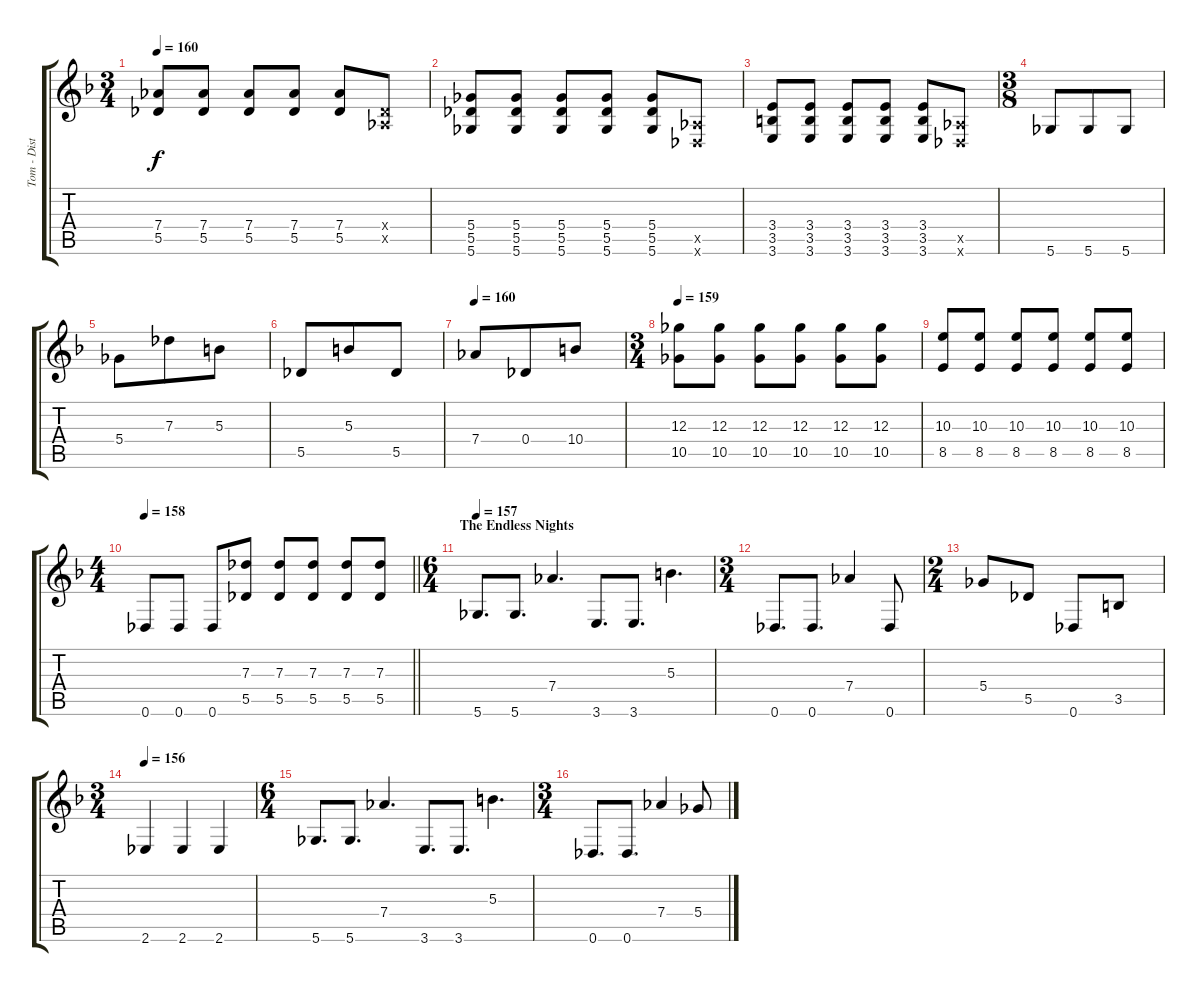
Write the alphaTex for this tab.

\track ("Tom - Dist. Guitar" "Tom - Dist") {instrument overdrivenguitar}
\staff {score tabs}
\tuning (Eb4 Bb3 Gb3 Db3 Ab2 Db2) {hide}
\ts (3 4)
\tempo 160
\clef g2
\ks dminor
(7.4 5.5).8{dy f} (7.4 5.5).8 (7.4 5.5).8 (7.4 5.5).8 (7.4 5.5).8 (0.4{x} 0.5{x}).8 |
(5.4 5.5 5.6).8 (5.4 5.5 5.6).8 (5.4 5.5 5.6).8 (5.4 5.5 5.6).8 (5.4 5.5 5.6).8 (0.5{x} 0.6{x}).8 |
(3.4 3.5 3.6).8 (3.4 3.5 3.6).8 (3.4 3.5 3.6).8 (3.4 3.5 3.6).8 (3.4 3.5 3.6).8 (0.5{x} 0.6{x}).8 |
\ts (3 8)
5.6.8 5.6.8 5.6.8 |
5.4.8 7.3.8 5.3.8 |
5.5.8 5.3.8 5.5.8 |
\tempo 160
7.4.8 0.4.8 10.4.8 |
\ts (3 4)
\tempo 159
(12.3 10.5).8 (12.3 10.5).8 (12.3 10.5).8 (12.3 10.5).8 (12.3 10.5).8 (12.3 10.5).8 |
(10.3 8.5).8 (10.3 8.5).8 (10.3 8.5).8 (10.3 8.5).8 (10.3 8.5).8 (10.3 8.5).8 |
\ts (4 4)
\tempo 158
\barLineRight lightlight
0.6.8 0.6.8 0.6.8 (7.3 5.5).8 (7.3 5.5).8 (7.3 5.5).8 (7.3 5.5).8 (7.3 5.5).8 |
\ts (6 4)
\section ("" "The Endless Nights")
\tempo 157
5.6.8{d} 5.6.8{d} 7.4.4{d} 3.6.8{d} 3.6.8{d} 5.3.4{d} |
\ts (3 4)
0.6.8{d} 0.6.8{d} 7.4.4 0.6.8 |
\ts (2 4)
5.4.8 5.5.8 0.6.8 3.5.8 |
\ts (3 4)
\tempo 156
2.6.4 2.6.4 2.6.4 |
\ts (6 4)
5.6.8{d} 5.6.8{d} 7.4.4{d} 3.6.8{d} 3.6.8{d} 5.3.4{d} |
\ts (3 4)
0.6.8{d} 0.6.8{d} 7.4.4 5.4.8
